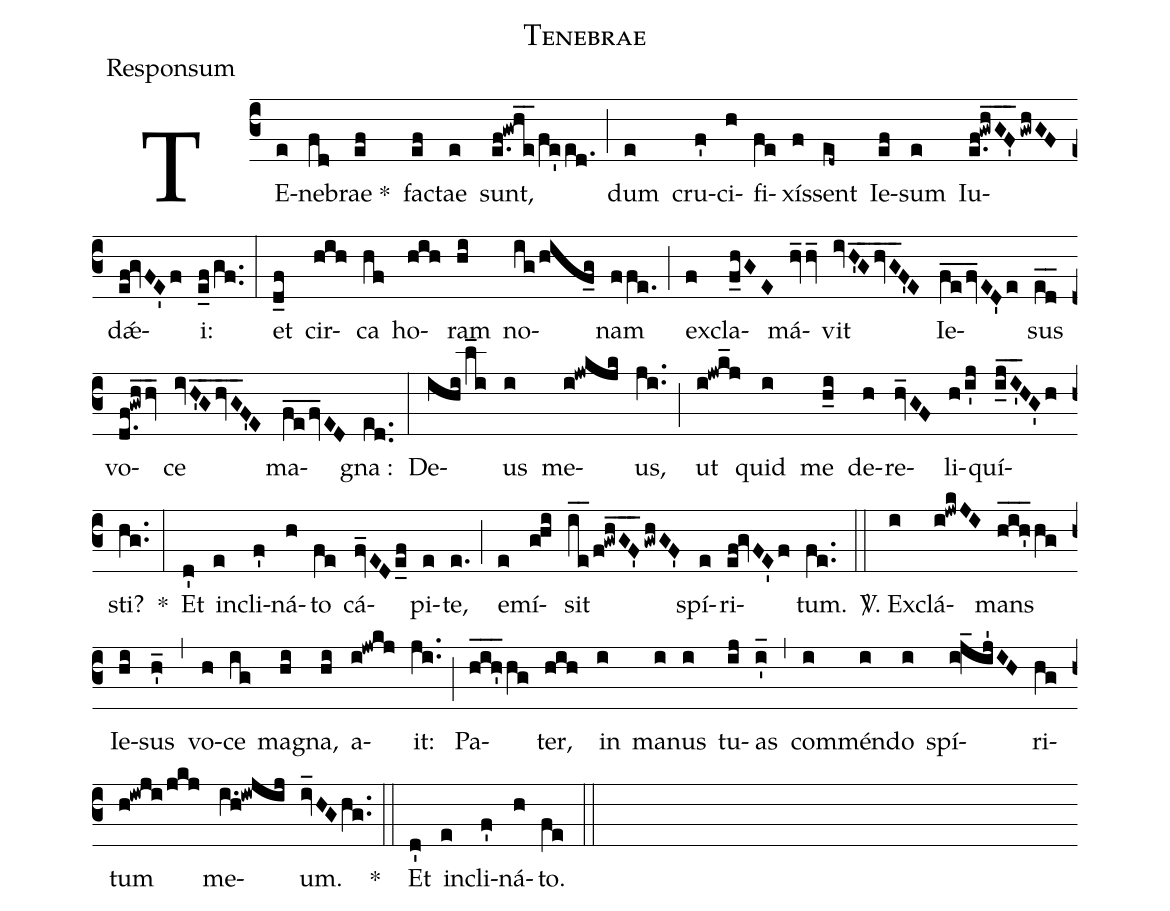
name:Tenebrae;
office-part:Responsum;
%%
(c3) TE(e)ne(fd)brae *(ef) fa(ef)ctae(e) sunt,(e.f!gwh_e_/fe'ed.) (;) dum(e) cru(f')ci(h)fi(fe)xís(f)sent(ed~) Ie(ef)sum(e) Iu(e.f!gwh_G_F'_gwhGF)d<sp>'ae</sp>(ef!gvFE'f)i:(e_f/gf..) (:)
et(d_f) cir(hih)ca(hf) ho(hih)ram(hi) no(ig/hif_g)nam(ffe.) (;) ex(f)cla(f_hGE)má(hv_hv_)vit(ivH'_G_hvG__F'E) Ie(fe__fv_ED'e)sus(ed__) vo(d.f!gwh_hv_)ce(ivH'_G_hvG__F'E) ma(fe__fv_ED)gna :(ed..) (:)
De(ihi/l_i)us(i) me(i!jwkjk)us,(ji..) (;) ut(i!jwk_j) quid(i) me(h_i) de(h)re(hv_GF)li(h/i'j)quí(ijI'___HG'h)sti?(hg..) *(:)
Et(d') in(e)cli(f')ná(h)to(fe) cá(fv_EDe_f)pi(e)te,(e.) (;) e(e)mí(g!hi)sit(ie__/f!gwh_G_F'_gwhGF') spí(e)ri(ef!gvFE'f)tum.(fe..) (::)

<sp>V/</sp>. Ex(i)clá(i!jwkJI)mans(hih'___hg) Ie(hi)sus(h'_) (,) vo(h)ce(ig) ma(hi)gna,(hi) a(i!jwkj)it:(ji..) (;) Pa(hih'___hg)ter,(hih) in(i) ma(i)nus(i) tu(ij)as(i'_) (,) com(i)mén(i)do(i) spí(i!j_ij'IH)ri(hg)tum(h!iwji/jkj) me(i.h!iwjij)um.(iv_HGhg..) *(::) Et(d') in(e)cli(f')ná(h)to.(fe) (::)
